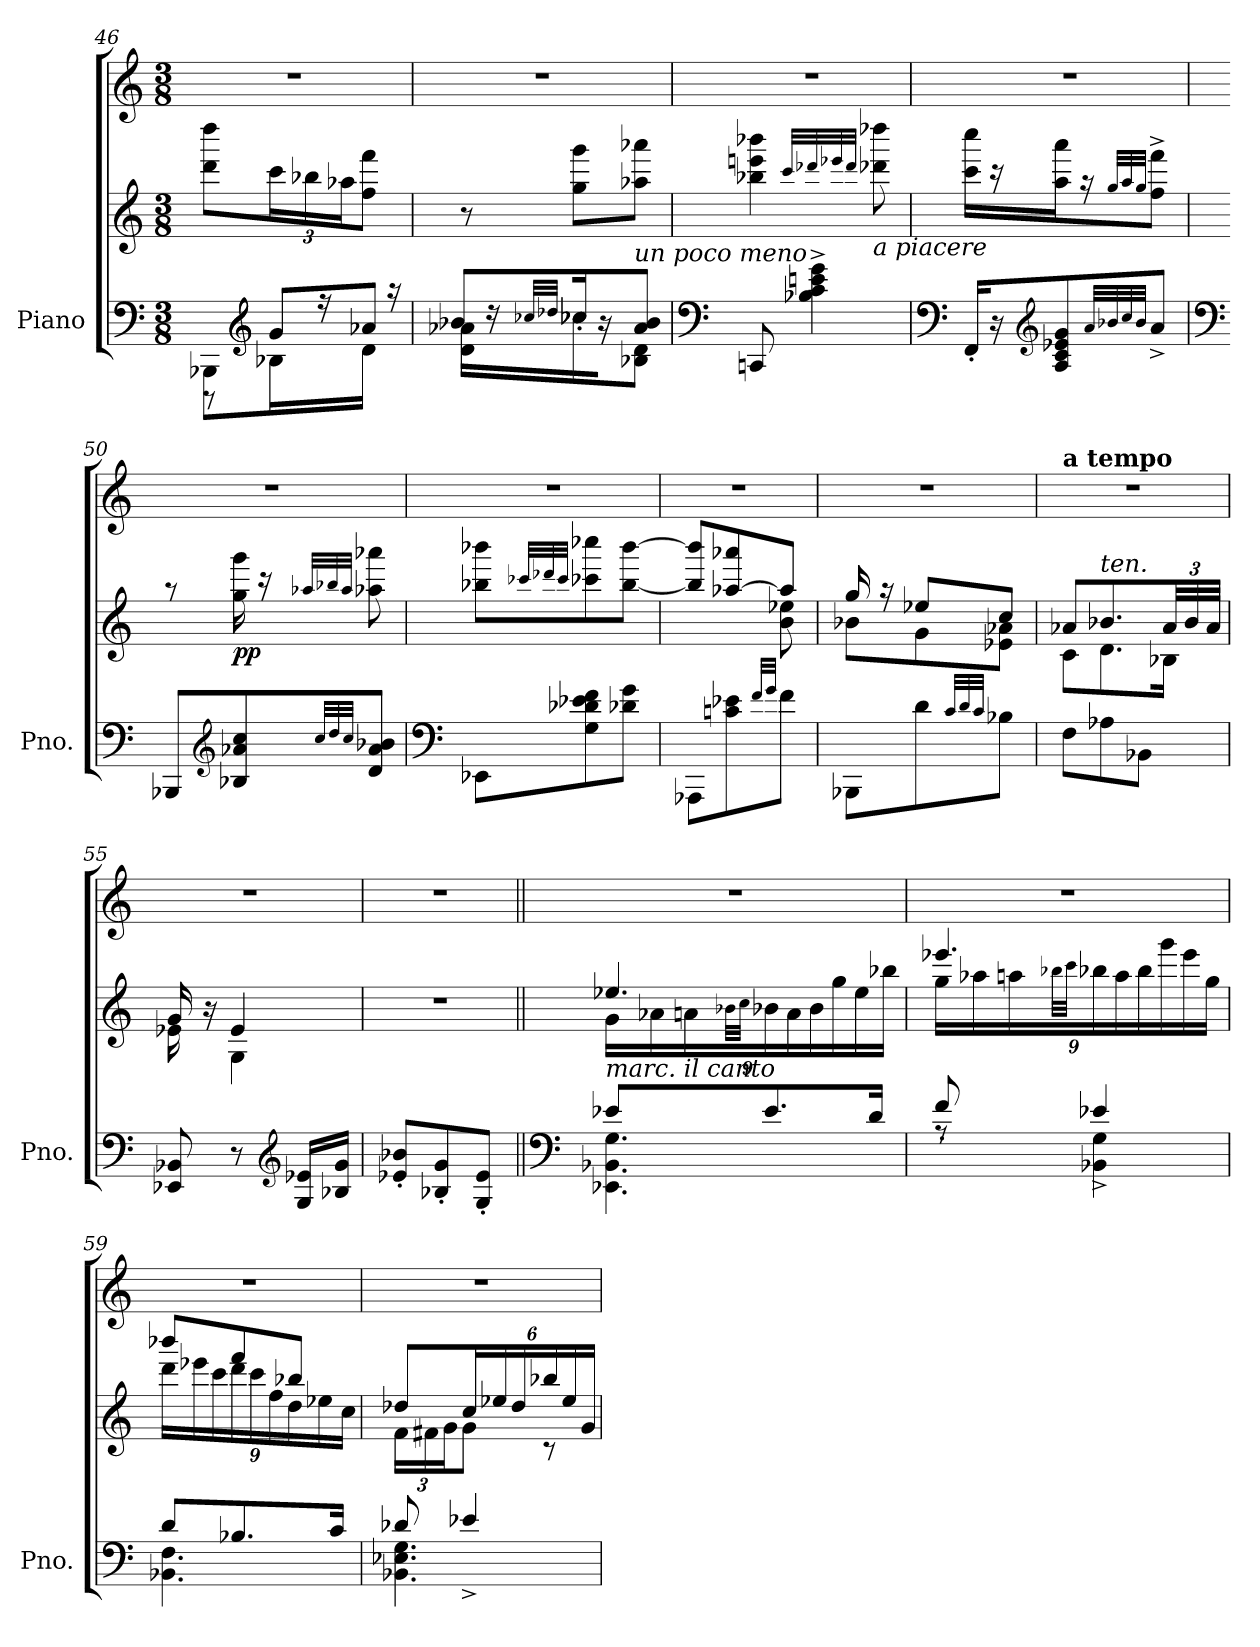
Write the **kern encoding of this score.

**kern	**kern	**kern	**dynam
*part1	*part1	*part1	*part1
*staff3	*staff2	*staff1	*staff1/2/3
*I"Piano	*	*	*
*I'Pno.	*	*	*
*clefF4	*clefG2	*clefG2	*
*k[]	*k[]	*k[]	*
*M3/8	*M3/8	*M3/8	*
=46	=46	=46	=46
*^	*	*	*
8BBB-X\L	8r	8ddd\ 8dddd\L	4.r	.
*clefG2	*	*	*	*
*	*	*Xbrackettup	*	*
16B-X\L	8g/L	24ccc\L	.	.
.	.	24bb-X\	.	.
16r	.	.	.	.
.	.	24aa-X\J	.	.
16d\JJ	8a-X/J	8ff\ 8fff\J	.	.
16r	.	.	.	.
=47	=47	=47	=47	=47
16d\ 16a-X\LL	8b-X/L	8r	4.r	.
16rdd	.	.	.	.
.	32qcc-X/LLL	.	.	.
.	32qdd-X/JJJ	.	.	.
16cc-\J	16cc-'/K	8gg\ 8ggg\L	.	.
16ryy	16r	.	.	.
!LO:TX:a:i:t=un poco meno	!	!	!	!
!	!	!	!	!LO:DY:a=3
8B-X\ 8d\J	8a-/ 8b-/J	8aa-X\ 8aaa-X\J	.	other-dynamics
*v	*v	*	*	*
=48	=48	=48	=48
*clefF4	*	*	*
8CCn/	4bb-X\ 4eeen\ 4bbb-X\	4.r	.
4B-X\^ 4c\^ 4en\^ 4g\^	.	.	.
.	32qccc/LLL	.	.
.	32qddd-X/	.	.
.	32qeee-X/	.	.
.	32qddd-/JJJ	.	.
!	!LO:TX:b:i:t=a piacere	!	!
.	8ddd-\ 8dddd-X\	.	.
=49	=49	=49	=49
*clefF4	*	*	*
16FF'/KL	16ccc\ 16cccc\LL	4.r	.
16r	16r	.	.
*clefG2	*	*	*
8A/ 8c/ 8e-X/ 8g/	16aa\ 16aaa\J	.	.
.	16r	.	.
32qa/LLL	.	.	.
32qb-X/	32qgg/LLL	.	.
32qcc/	32qaa/	.	.
32qb-/JJJ	32qgg/JJJ	.	.
8a^/J	8ff\^ 8fff\^J	.	.
!!LO:LB:g=z
=50	=50	=50	=50
*clefF4	*	*	*
8BBB-X/L	8raa	4.r	.
*clefG2	*	*	*
!	!	!	!LO:DY:b=2
8B-X/ 8a-X/ 8cc/	16gg\ 16ggg\	.	pp
.	16rccc	.	.
32qcc/LLL	32qaa-X/LLL	.	.
32qdd/	32qbb-X/	.	.
32qcc/JJJ	32qaa-/JJJ	.	.
8d/ 8a-/ 8b-X/J	8aa-\ 8aaa-X\	.	.
=51	=51	=51	=51
*clefF4	*	*	*
8EE-X\L	8bb-X\ 8bbb-X\L	4.r	.
.	32qccc-X/LLL	.	.
.	32qddd-X/	.	.
.	32qccc-/JJJ	.	.
8G\ 8d-X\ 8e-X\ 8f\	8ccc-\ 8cccc-X\	.	.
8d-X\ 8g\J	[8bb-\ [8bbb-\J	.	.
=52	=52	=52	=52
*	*^	*	*
8AAA-X\L	8bb-/] 8bbb-/]L	8ryy	4.r	.
8cn\ 8e-X\	[8aa-X/ 8aaa-X/	8ryy	.	.
32qf/LLL	.	.	.	.
32qg/JJJ	.	.	.	.
8f\J	8aa-/J]	8b\ 8ee-X\	.	.
=53	=53	=53	=53	=53
8BBB-X\L	16gg/	8b-X\L	4.r	.
.	16r	.	.	.
8d\	8ee-X/L	8g\	.	.
32qc/LLL	.	.	.	.
32qd/	.	.	.	.
32qc/JJJ	.	.	.	.
8B-X\J	8cc/J	8e-X\ 8a-X\J	.	.
=54	=54	=54	=54	=54
!	!	!	!LO:TX:a:B:t=a tempo	!
8F\L	8a-X/L	8c\L	4.r	.
!	!LO:TX:a:i:t=ten.	!	!	!
8A-X\	8.b-X/	8.d\	.	.
8BB-X\J	.	.	.	.
.	48a-/LL	16B-X\Jk	.	.
.	48b-/	.	.	.
.	48a-/JJJ	.	.	.
=55	=55	=55	=55	=55
8EE-X/ 8BB-X/	16g/	16e-X\	4.r	.
.	16r	16ryy	.	.
8r	4e-/	4G\	.	.
*clefG2	*	*	*	*
16G/ 16e-X/LL	.	.	.	.
16B-X/ 16g/JJ	.	.	.	.
*	*v	*v	*	*
=56	=56	=56	=56
8e-X/' 8b-X/'L	4.r	4.r	.
8B-X/' 8g/'	.	.	.
8G/' 8e-/'J	.	.	.
!!LO:PB:g=z
=57||	=57||	=57||	=57||
*clefF4	*	*	*
*^	*^	*	*
!LO:TX:a:i:t=marc. il canto	!	!	!	!	!
4.EE-X\ 4.BB-X\ 4.G\	8e-X/L	4.ee-X/	24g\LL	4.r	.
.	.	.	24a-X\	.	.
.	.	.	24an\	.	.
.	.	.	32qb-X\LLL	.	.
.	.	.	32qcc\JJJ	.	.
.	8.e-/	.	24b-\	.	.
.	.	.	24a\	.	.
.	.	.	24b-\	.	.
.	.	.	24gg\	.	.
.	.	.	24ee-\	.	.
.	16d/Jk	.	.	.	.
.	.	.	24bb-X\JJ	.	.
=58	=58	=58	=58	=58	=58
8rA	8f'/	4.eee-X/	24gg\LL	4.r	.
.	.	.	24aa-X\	.	.
.	.	.	24aan\	.	.
.	.	.	32qbb-X\LLL	.	.
.	.	.	32qccc\JJJ	.	.
4BB-X\ 4G\	4e-X^/	.	24bb-\	.	.
.	.	.	24aa\	.	.
.	.	.	24bb-\	.	.
.	.	.	24ggg\	.	.
.	.	.	24eee-\	.	.
.	.	.	24gg\JJ	.	.
=59	=59	=59	=59	=59	=59
4.BB-X\ 4.F\	8d/L	8bbb-X/L	24ddd\LL	4.r	.
.	.	.	24eee-X\	.	.
.	.	.	24ccc\	.	.
.	8.B-X/	8fff/	24ddd\	.	.
.	.	.	24ccc\	.	.
.	.	.	24ff\	.	.
.	.	8bb-X/J	24dd\	.	.
.	.	.	24ee-X\	.	.
.	16c/Jk	.	.	.	.
.	.	.	24cc\JJ	.	.
=60	=60	=60	=60	=60	=60
4.BB-X\ 4.E-X\ 4.G\	8d-X'/	8dd-X/L	24f\LL	4.r	.
.	.	.	24f#X\	.	.
.	.	.	24g\J	.	.
.	4e-X^/	24cc/L	8g\J	.	.
.	.	24ee-X/	.	.	.
.	.	24dd-/	.	.	.
.	.	24bb-X/	8r	.	.
.	.	24ee-/	.	.	.
.	.	24g/JJ	.	.	.
*v	*v	*	*	*	*
*	*v	*v	*	*
=	=	=	=
*-	*-	*-	*-
